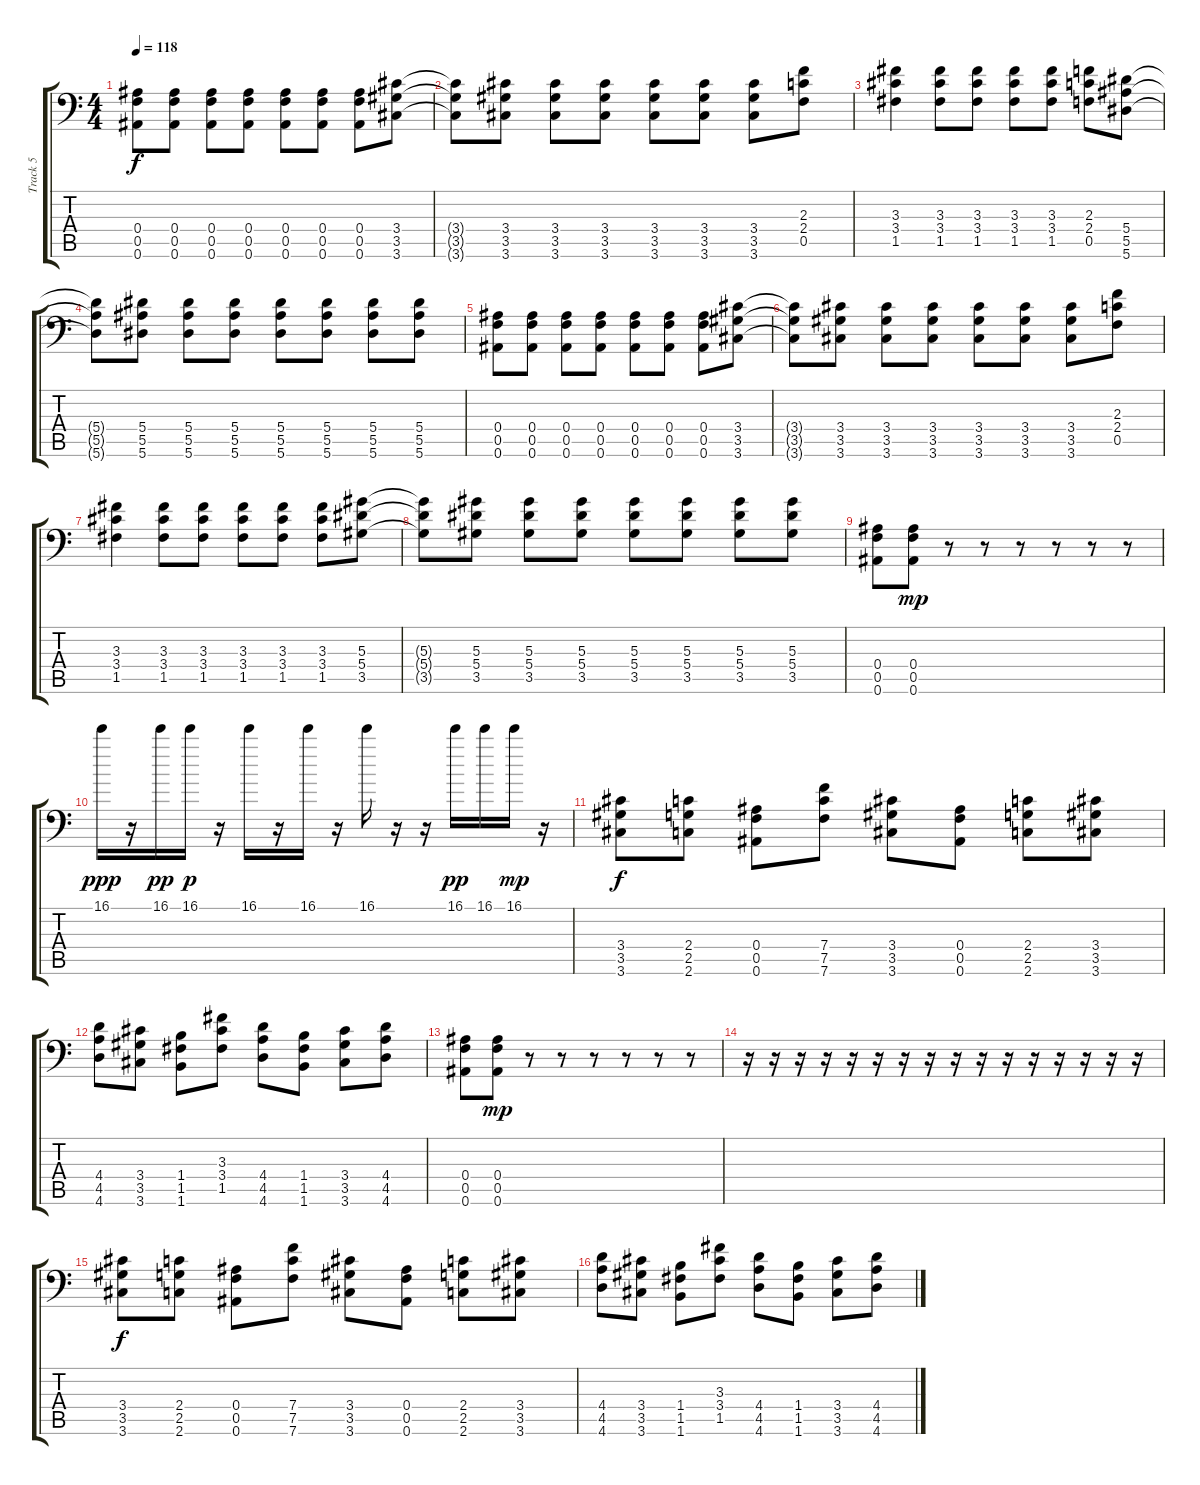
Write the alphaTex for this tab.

\track ("Track 5" "Track 5") {instrument distortionguitar}
\staff {score tabs}
\tuning (C4 G3 Eb3 Bb2 F2 Bb1) {hide}
\ts (4 4)
\tempo 118
\clef f4
\ks c
(0.4 0.5 0.6).8{dy f} (0.4 0.5 0.6).8 (0.4 0.5 0.6).8 (0.4 0.5 0.6).8 (0.4 0.5 0.6).8 (0.4 0.5 0.6).8 (0.4 0.5 0.6).8 (3.4 3.5 3.6).8 |
(3.4{t} 3.5{t} 3.6{t}).8 (3.4 3.5 3.6).8 (3.4 3.5 3.6).8 (3.4 3.5 3.6).8 (3.4 3.5 3.6).8 (3.4 3.5 3.6).8 (3.4 3.5 3.6).8 (2.3 2.4 0.5).8 |
(3.3 3.4 1.5).4 (3.3 3.4 1.5).8 (3.3 3.4 1.5).8 (3.3 3.4 1.5).8 (3.3 3.4 1.5).8 (2.3 2.4 0.5).8 (5.4 5.5 5.6).8 |
(5.4{t} 5.5{t} 5.6{t}).8 (5.4 5.5 5.6).8 (5.4 5.5 5.6).8 (5.4 5.5 5.6).8 (5.4 5.5 5.6).8 (5.4 5.5 5.6).8 (5.4 5.5 5.6).8 (5.4 5.5 5.6).8 |
(0.4 0.5 0.6).8 (0.4 0.5 0.6).8 (0.4 0.5 0.6).8 (0.4 0.5 0.6).8 (0.4 0.5 0.6).8 (0.4 0.5 0.6).8 (0.4 0.5 0.6).8 (3.4 3.5 3.6).8 |
(3.4{t} 3.5{t} 3.6{t}).8 (3.4 3.5 3.6).8 (3.4 3.5 3.6).8 (3.4 3.5 3.6).8 (3.4 3.5 3.6).8 (3.4 3.5 3.6).8 (3.4 3.5 3.6).8 (2.3 2.4 0.5).8 |
(3.3 3.4 1.5).4 (3.3 3.4 1.5).8 (3.3 3.4 1.5).8 (3.3 3.4 1.5).8 (3.3 3.4 1.5).8 (3.3 3.4 1.5).8 (5.3 5.4 3.5).8 |
(5.3{t} 5.4{t} 3.5{t}).8 (5.3 5.4 3.5).8 (5.3 5.4 3.5).8 (5.3 5.4 3.5).8 (5.3 5.4 3.5).8 (5.3 5.4 3.5).8 (5.3 5.4 3.5).8 (5.3 5.4 3.5).8 |
(0.4 0.5 0.6).8 (0.4 0.5 0.6).8{dy mp} r.8 r.8 r.8 r.8 r.8 r.8 |
16.1.16{dy ppp} r.16 16.1.16{dy pp} 16.1.16{dy p} r.16 16.1.16 r.16 16.1.16 r.16 16.1.16 r.16 r.16 16.1.16{dy pp} 16.1.16 16.1.16{dy mp} r.16 |
(3.4 3.5 3.6).8{dy f} (2.4 2.5 2.6).8 (0.4 0.5 0.6).8 (7.4 7.5 7.6).8 (3.4 3.5 3.6).8 (0.4 0.5 0.6).8 (2.4 2.5 2.6).8 (3.4 3.5 3.6).8 |
(4.4 4.5 4.6).8 (3.4 3.5 3.6).8 (1.4 1.5 1.6).8 (3.3 3.4 1.5).8 (4.4 4.5 4.6).8 (1.4 1.5 1.6).8 (3.4 3.5 3.6).8 (4.4 4.5 4.6).8 |
(0.4 0.5 0.6).8 (0.4 0.5 0.6).8{dy mp} r.8 r.8 r.8 r.8 r.8 r.8 |
r.16 r.16 r.16 r.16 r.16 r.16 r.16 r.16 r.16 r.16 r.16 r.16 r.16 r.16 r.16 r.16 |
(3.4 3.5 3.6).8{dy f} (2.4 2.5 2.6).8 (0.4 0.5 0.6).8 (7.4 7.5 7.6).8 (3.4 3.5 3.6).8 (0.4 0.5 0.6).8 (2.4 2.5 2.6).8 (3.4 3.5 3.6).8 |
(4.4 4.5 4.6).8 (3.4 3.5 3.6).8 (1.4 1.5 1.6).8 (3.3 3.4 1.5).8 (4.4 4.5 4.6).8 (1.4 1.5 1.6).8 (3.4 3.5 3.6).8 (4.4 4.5 4.6).8
